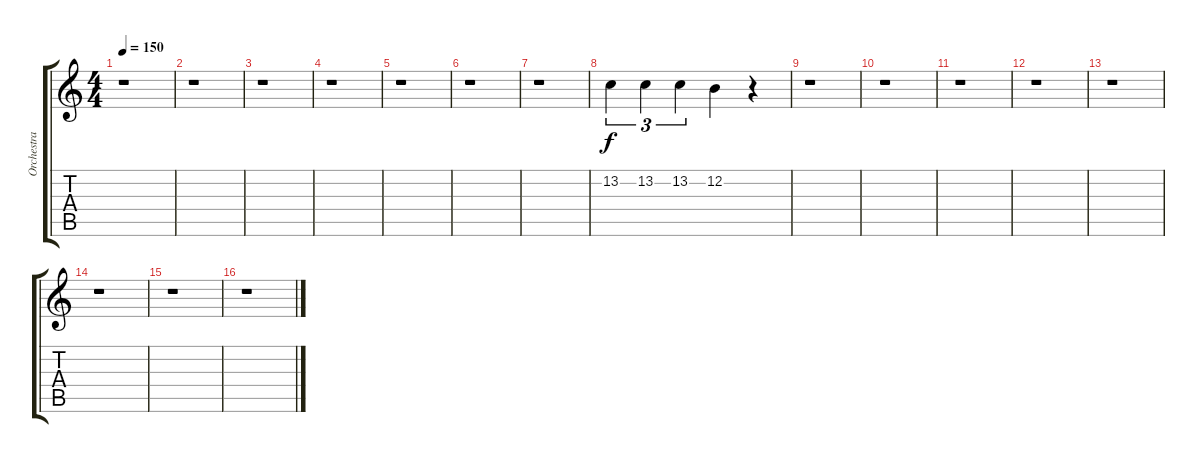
\track ("Orchestra Hit" "Orchestra ") {instrument orchestrahit}
\staff {score tabs}
\tuning (E4 B3 G3 D3 A2 E2) {hide}
\ts (4 4)
\tempo 150
\clef g2
\ks c
r.1{dy f} |
r.1 |
r.1 |
r.1 |
r.1 |
r.1 |
r.1 |
13.2.4{tu (3 2)} 13.2.4{tu (3 2)} 13.2.4{tu (3 2)} 12.2.4 r.4 |
r.1 |
r.1 |
r.1 |
r.1 |
r.1 |
r.1 |
r.1 |
r.1
